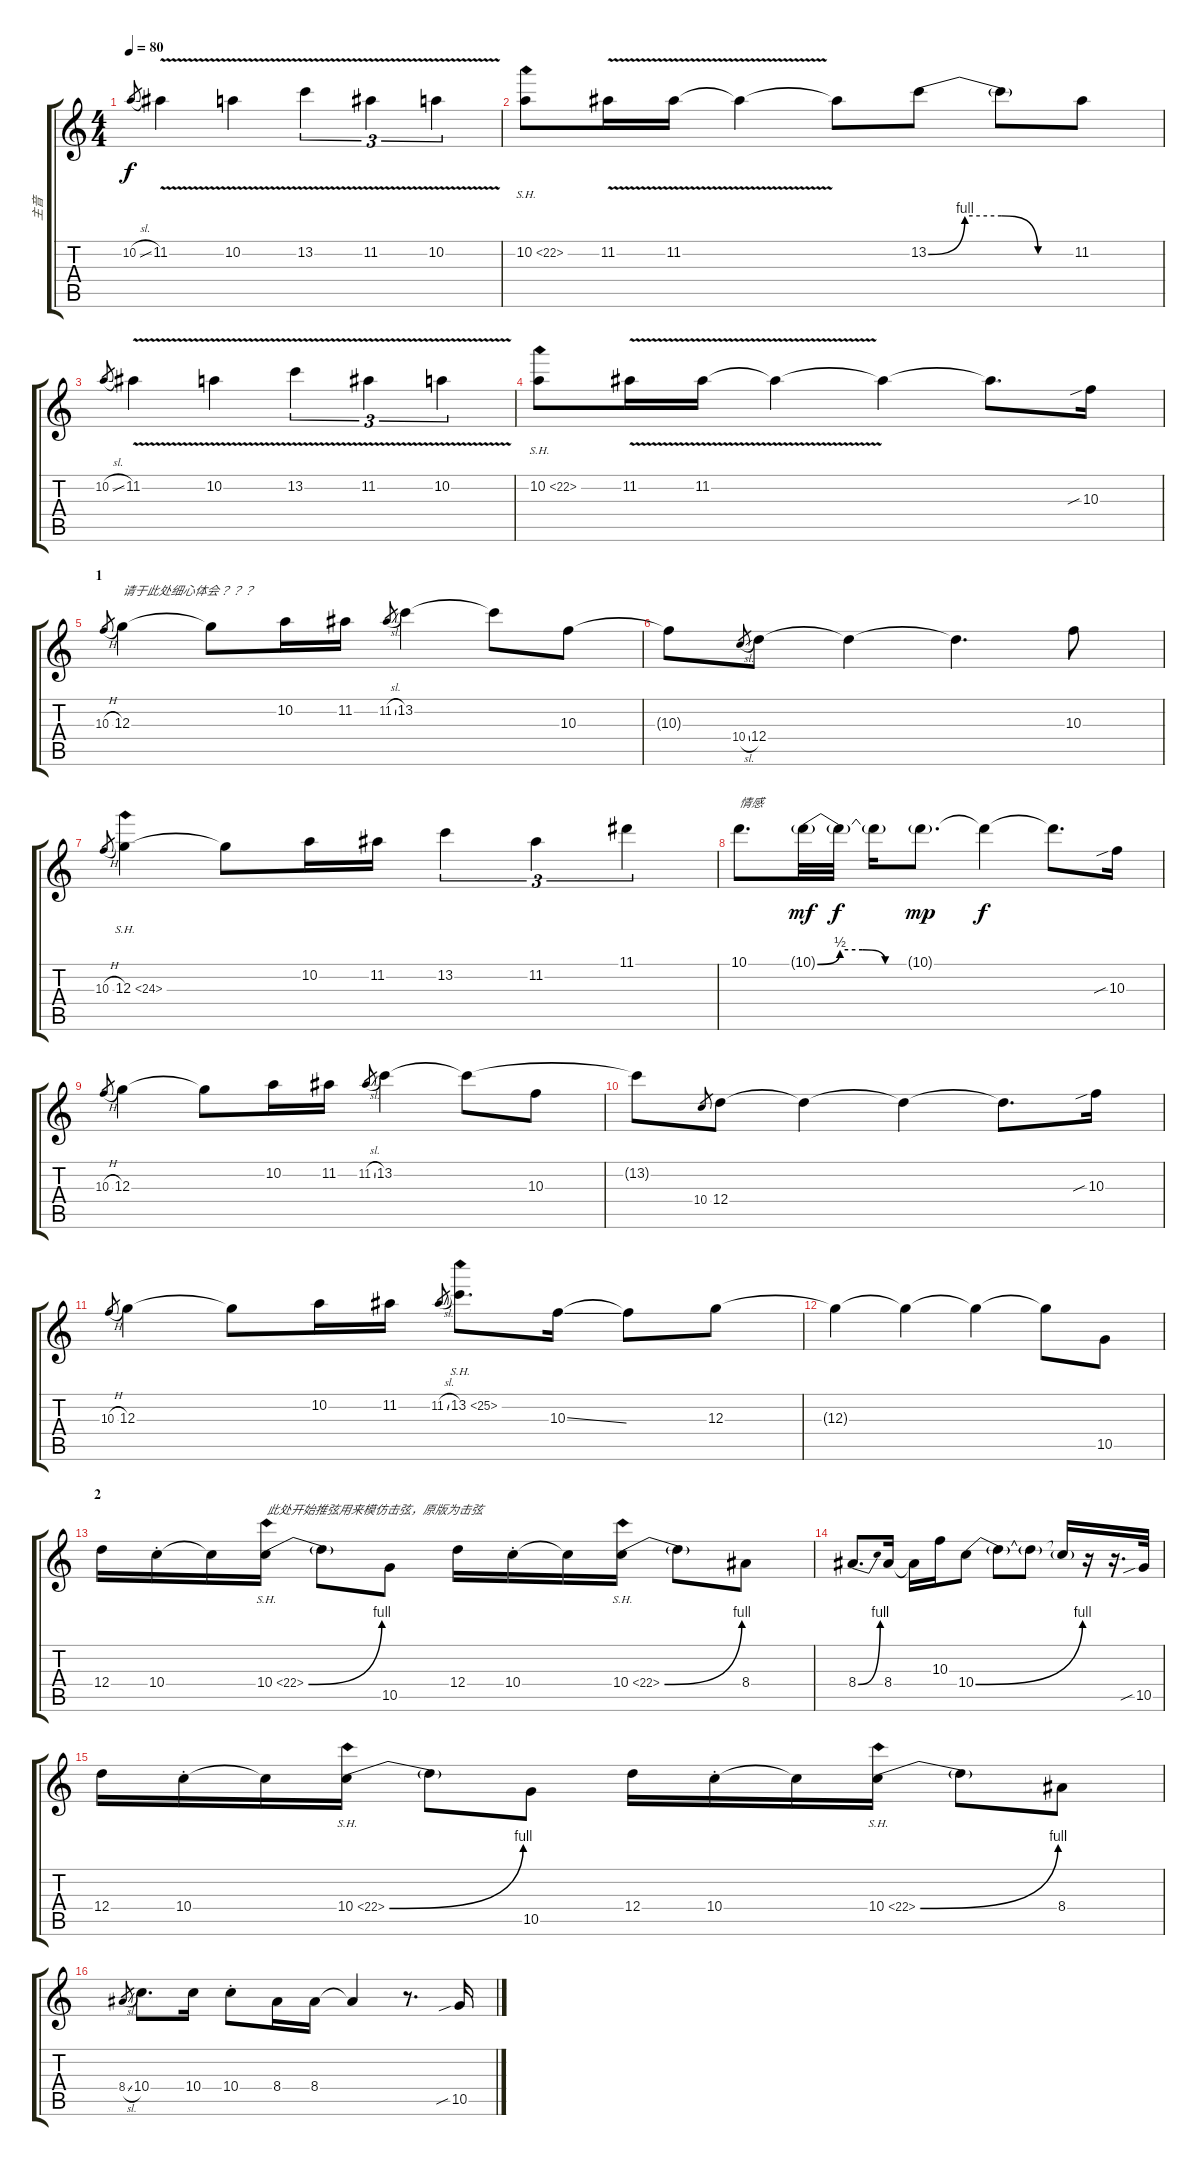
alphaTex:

\track ("主音" "主音") {instrument overdrivenguitar}
\staff {score tabs}
\tuning (E4 B3 G3 D3 A2 E2) {hide}
\ts (4 4)
\tempo 80
\clef g2
\ks c
10.2{sl}.8{gr dy f} 11.2{v}.4 10.2{v}.4 13.2{v}.4{tu (3 2)} 11.2{v}.4{tu (3 2)} 10.2{v}.4{tu (3 2)} |
10.2{sh 12}.8 11.2{v}.16 11.2{v}.16 11.2{t}.4 11.2{t}.8 13.2{be (custom 0 0 15 4 30 4 45 0 60 0)}.8 13.2{t}.8 11.2.8 |
10.2{sl}.8{gr} 11.2{v}.4 10.2{v}.4 13.2{v}.4{tu (3 2)} 11.2{v}.4{tu (3 2)} 10.2{v}.4{tu (3 2)} |
10.2{sh 12}.8 11.2{v}.16 11.2{v}.16 11.2{t}.4 11.2{t}.4 11.2{t}.8{d} 10.3{sib}.16 |
\section ("" "1")
10.3{h}.8{gr} 12.3.4{txt "请于此处细心体会？？？"} 12.3{t}.8 10.2.16 11.2.16 11.2{sl}.8{gr} 13.2.4 13.2{t}.8 10.3.8 |
10.3{t}.8 10.4{sl}.8{gr} 12.4.8 12.4{t}.4 12.4{t}.4{d} 10.3.8 |
10.3{h}.8{gr} 12.3{sh 12}.4 12.3{t}.8 10.2.16 11.2.16 13.2.4{tu (3 2)} 11.2.4{tu (3 2)} 11.1.4{tu (3 2)} |
10.1.8{d txt "情感"} 10.1{be (custom 0 0 15 2 30 2 45 0 60 0) g}.32{dy mf} 10.1{t}.32{dy f} 10.1{t}.16 10.1{g}.8{d dy mp} 10.1{t}.4{dy f} 10.1{t}.8{d} 10.3{sib}.16 |
10.3{h}.8{gr} 12.3.4 12.3{t}.8 10.2.16 11.2.16 11.2{sl}.8{gr} 13.2.4 13.2{t}.8 10.3.8 |
13.2{t}.8 10.4.8{gr} 12.4.8 12.4{t}.4 12.4{t}.4 12.4{t}.8{d} 10.3{sib}.16 |
10.3{h}.8{gr} 12.3.4 12.3{t}.8 10.2.16 11.2.16 11.2{sl}.8{gr} 13.2{sh 12}.8{d} 10.3{ss}.16 10.3{t}.8 12.3.8 |
12.3{t}.4 12.3{t}.4 12.3{t}.4 12.3{t}.8 10.5.8 |
\section ("" "2")
12.4.16 10.4{st}.16 10.4{t}.16 10.4{be (bend 0 0 60 4) sh 12}.16{txt "此处开始推弦用来模仿击弦，原版为击弦"} 10.4{t}.8 10.5.8 12.4.16 10.4{st}.16 10.4{t}.16 10.4{be (bend 0 0 60 4) sh 12}.16 10.4{t}.8 8.4.8 |
8.4{be (bend 0 0 60 4)}.8{d} 8.4.16 8.4{t}.16 10.3.16 10.4{be (bend 0 0 60 4)}.8 10.4{t}.8 10.4{t}.8 10.4{t}.16 r.16 r.16{d} 10.5{sib}.32 |
12.4.16 10.4{st}.16 10.4{t}.16 10.4{be (bend 0 0 60 4) sh 12}.16 10.4{t}.8 10.5.8 12.4.16 10.4{st}.16 10.4{t}.16 10.4{be (bend 0 0 60 4) sh 12}.16 10.4{t}.8 8.4.8 |
8.4{sl}.8{gr} 10.4.8{d} 10.4.16 10.4{st}.8 8.4.16 8.4.16 8.4{t}.4 r.8{d} 10.5{sib}.16
